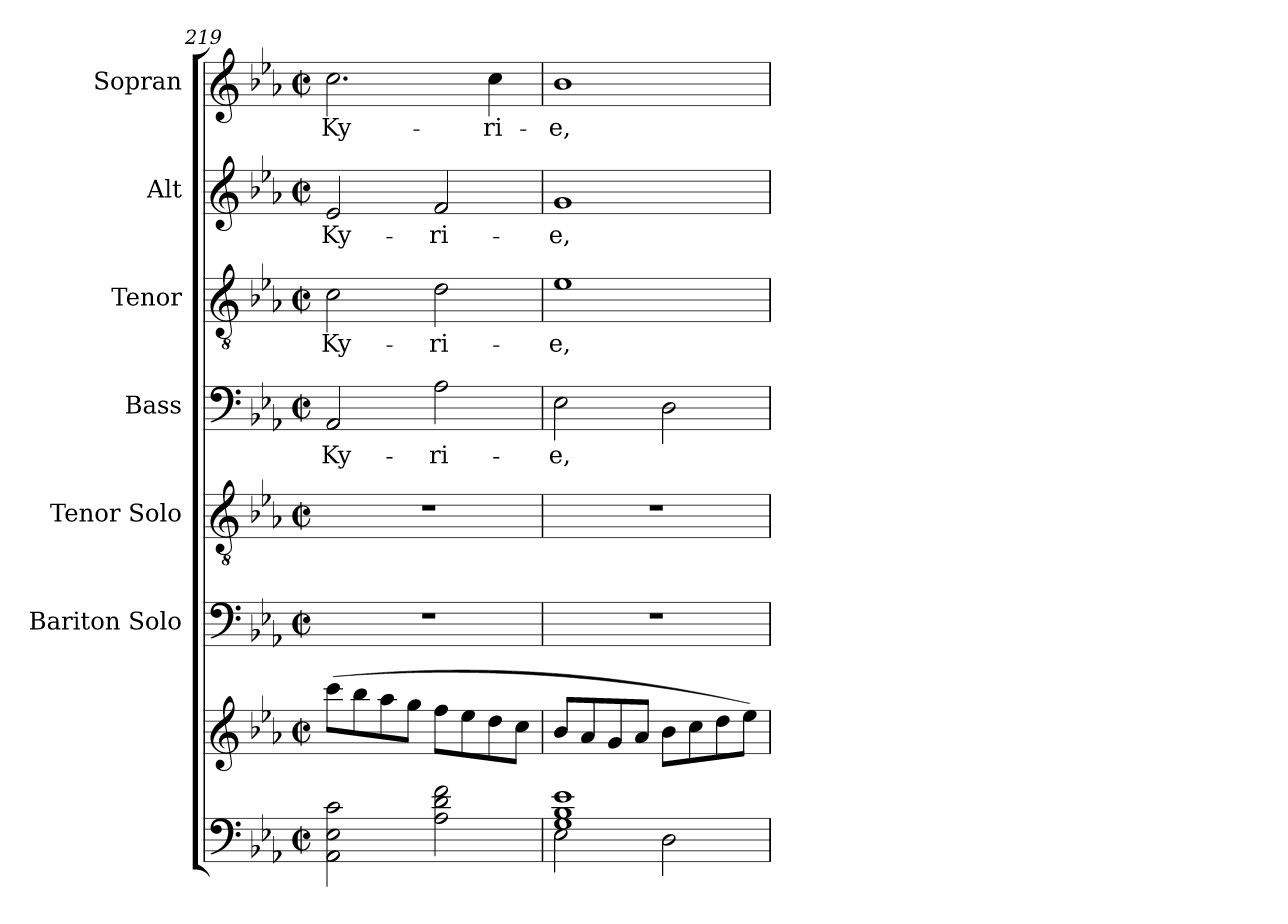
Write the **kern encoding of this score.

**kern	**kern	**kern	**kern	**kern	**text	**kern	**text	**kern	**text	**kern	**text
*part7	*part7	*part6	*part5	*part4	*part4	*part3	*part3	*part2	*part2	*part1	*part1
*staff8	*staff7	*staff6	*staff5	*staff4	*staff4	*staff3	*staff3	*staff2	*staff2	*staff1	*staff1
*	*	*I"Bariton Solo	*I"Tenor Solo	*I"Bass	*	*I"Tenor	*	*I"Alt	*	*I"Sopran	*
*	*	*	*	*I'B.	*	*I'T.	*	*I'A.	*	*I'S.	*
!!LO:PB:g=z
*clefF4	*clefG2	*clefF4	*clefGv2	*clefF4	*	*clefGv2	*	*clefG2	*	*clefG2	*
*k[b-e-a-]	*k[b-e-a-]	*k[b-e-a-]	*k[b-e-a-]	*k[b-e-a-]	*	*k[b-e-a-]	*	*k[b-e-a-]	*	*k[b-e-a-]	*
*E-:	*E-:	*E-:	*E-:	*E-:	*	*E-:	*	*E-:	*	*E-:	*
*M2/2	*M2/2	*M2/2	*M2/2	*M2/2	*	*M2/2	*	*M2/2	*	*M2/2	*
*met(c|)	*met(c|)	*met(c|)	*met(c|)	*met(c|)	*	*met(c|)	*	*met(c|)	*	*met(c|)	*
=219	=219	=219	=219	=219	=219	=219	=219	=219	=219	=219	=219
!	!	!	!	!	!LO:LY:b	!	!LO:LY:b	!	!LO:LY:b	!	!LO:LY:b
2AA-\ 2E-\ 2c\	(>8ccc\L	1r	1r	2AA-/	Ky-	2c\	Ky-	2e-/	Ky-	2.cc\	Ky-
.	8bb-\	.	.	.	.	.	.	.	.	.	.
.	8aa-\	.	.	.	.	.	.	.	.	.	.
.	8gg\J	.	.	.	.	.	.	.	.	.	.
!	!	!	!	!	!LO:LY:b	!	!LO:LY:b	!	!LO:LY:b	!	!
2A-\ 2d\ 2f\	8ff\L	.	.	2A-\	-ri-	2d\	-ri-	2f/	-ri-	.	.
.	8ee-\	.	.	.	.	.	.	.	.	.	.
!	!	!	!	!	!	!	!	!	!	!	!LO:LY:b
.	8dd\	.	.	.	.	.	.	.	.	4cc\	-ri-
.	8cc\J	.	.	.	.	.	.	.	.	.	.
=220	=220	=220	=220	=220	=220	=220	=220	=220	=220	=220	=220
*^	*	*	*	*	*	*	*	*	*	*	*
!	!	!	!	!	!	!LO:LY:b	!	!LO:LY:b	!	!LO:LY:b	!	!LO:LY:b
1G 1B- 1e-	2E-\	8b-/L	1r	1r	2E-\	-e,	1e-	-e,	1g	-e,	1b-	-e,
.	.	8a-/	.	.	.	.	.	.	.	.	.	.
.	.	8g/	.	.	.	.	.	.	.	.	.	.
.	.	8a-/J	.	.	.	.	.	.	.	.	.	.
.	2D\	8b-\L	.	.	2D\	.	.	.	.	.	.	.
.	.	8cc\	.	.	.	.	.	.	.	.	.	.
.	.	8dd\	.	.	.	.	.	.	.	.	.	.
.	.	8ee-\J)	.	.	.	.	.	.	.	.	.	.
*v	*v	*	*	*	*	*	*	*	*	*	*	*
=	=	=	=	=	=	=	=	=	=	=	=
*-	*-	*-	*-	*-	*-	*-	*-	*-	*-	*-	*-
